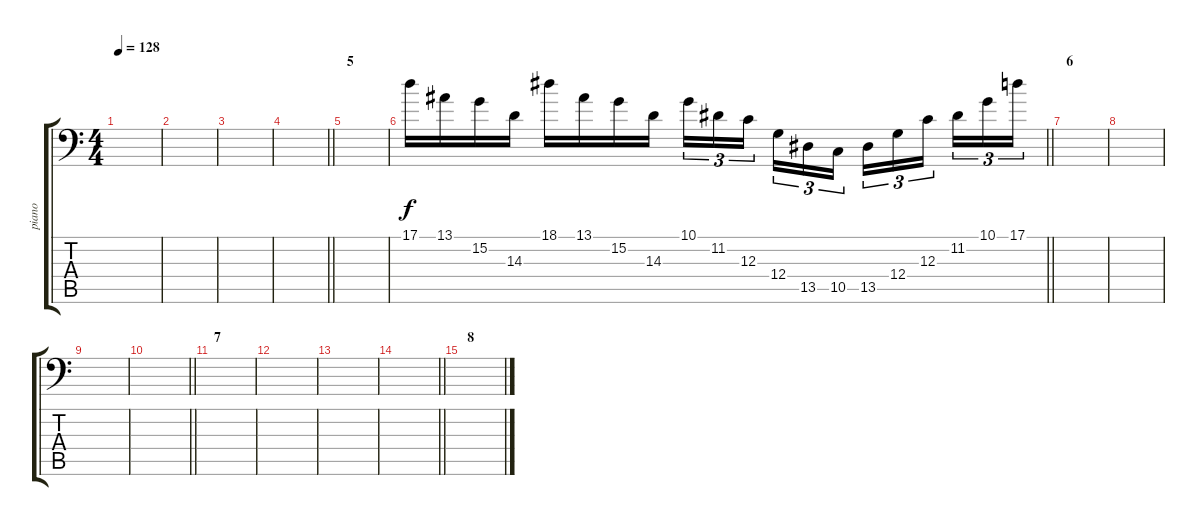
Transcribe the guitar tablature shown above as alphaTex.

\track ("piano" "piano") {instrument brightacousticpiano}
\staff {score tabs}
\tuning (A3 E3 C3 G2 D2 G1) {hide}
\ts (4 4)
\tempo 128
\clef f4
\ks c
|
|
|
\barLineRight lightlight
|
\section ("" "5")
|
\barLineRight lightlight
17.1.16 13.1.16 15.2.16 14.3.16 18.1.16 13.1.16 15.2.16 14.3.16 10.1.16{tu (3 2)} 11.2.16{tu (3 2)} 12.3.16{tu (3 2) beam splitsecondary} 12.4.16{tu (3 2)} 13.5.16{tu (3 2)} 10.5.16{tu (3 2)} 13.5.16{tu (3 2)} 12.4.16{tu (3 2)} 12.3.16{tu (3 2) beam splitsecondary} 11.2.16{tu (3 2)} 10.1.16{tu (3 2)} 17.1.16{tu (3 2)} |
\section ("" "6")
|
|
|
\barLineRight lightlight
|
\section ("" "7")
|
|
|
\barLineRight lightlight
|
\section ("" " 8")
